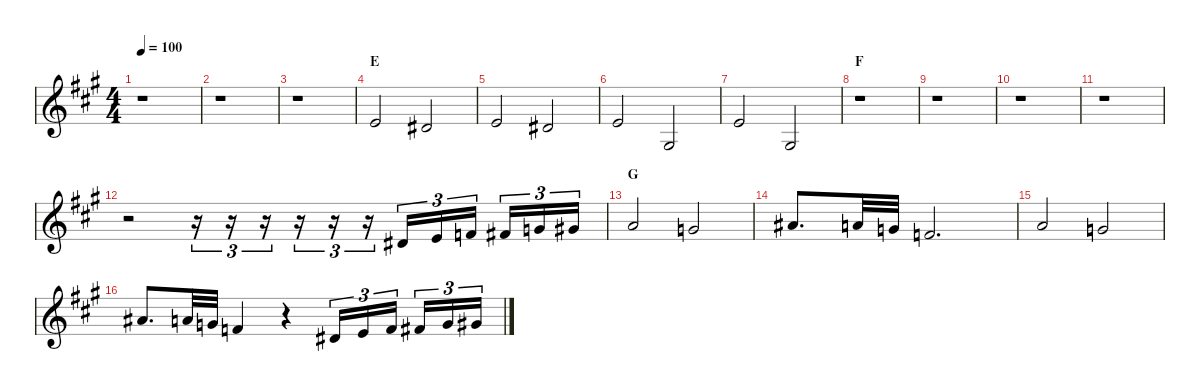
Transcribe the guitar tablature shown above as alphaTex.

\defaultSystemsLayout 4
\hideDynamics
\bracketExtendMode nobrackets
\singleTrackTrackNamePolicy hidden
\multiTrackTrackNamePolicy hidden
\otherSystemsTrackNameOrientation horizontal
\track ("Bb Clarinet" "clar.") {instrument clarinet}
\staff {score}
\tuning (E4 B3 G3 D3 A2 E2)
\ts (4 4)
\tempo 100
\clef g2
\ks a
r.1{dy f beam Down} |
r.1{beam Down} |
r.1{beam Down} |
\section ("" "E")
0.1{acc forcenatural}.2{beam Up} 4.2{acc #}.2{beam Up} |
0.1{acc forcenatural}.2{beam Up} 4.2{acc #}.2{beam Up} |
0.1{acc forcenatural}.2{beam Up} 1.3{acc #}.2{beam Up} |
0.1{acc forcenatural}.2{beam Up} 1.3{acc #}.2{beam Up} |
\section ("" "F")
r.1{beam Down} |
r.1{beam Down} |
r.1{beam Down} |
r.1{beam Down} |
r.2{beam Down} r.16{tu (3 2) beam Down} r.16{tu (3 2) beam Down} r.16{tu (3 2) beam Down} r.16{tu (3 2) beam Down} r.16{tu (3 2) beam Down} r.16{tu (3 2) beam Down} 4.2{acc #}.16{tu (3 2) beam Up} 0.1{acc forcenatural}.16{tu (3 2) beam Up} 1.1{acc forcenatural}.16{tu (3 2) beam Up} 2.1{acc #}.16{tu (3 2) beam Up} 3.1{acc forcenatural}.16{tu (3 2) beam Up} 4.1{acc #}.16{tu (3 2) beam Up} |
\section ("" "G")
5.1{acc forcenatural}.2{beam Up} 3.1{acc forcenatural}.2{beam Up} |
6.1{acc #}.8{d beam Up} 5.1{acc forcenatural}.32{beam Up} 3.1{acc forcenatural}.32{beam Up} 1.1{acc forcenatural}.2{d beam Up} |
5.1{acc forcenatural}.2{beam Up} 3.1{acc forcenatural}.2{beam Up} |
6.1{acc #}.8{d beam Up} 5.1{acc forcenatural}.32{beam Up} 3.1{acc forcenatural}.32{beam Up} 1.1{acc forcenatural}.4{beam Up} r.4{beam Up} 4.2{acc #}.16{tu (3 2) beam Up} 0.1{acc forcenatural}.16{tu (3 2) beam Up} 1.1{acc forcenatural}.16{tu (3 2) beam Up} 2.1{acc #}.16{tu (3 2) beam Up} 3.1{acc forcenatural}.16{tu (3 2) beam Up} 4.1{acc #}.16{tu (3 2) beam Up}
